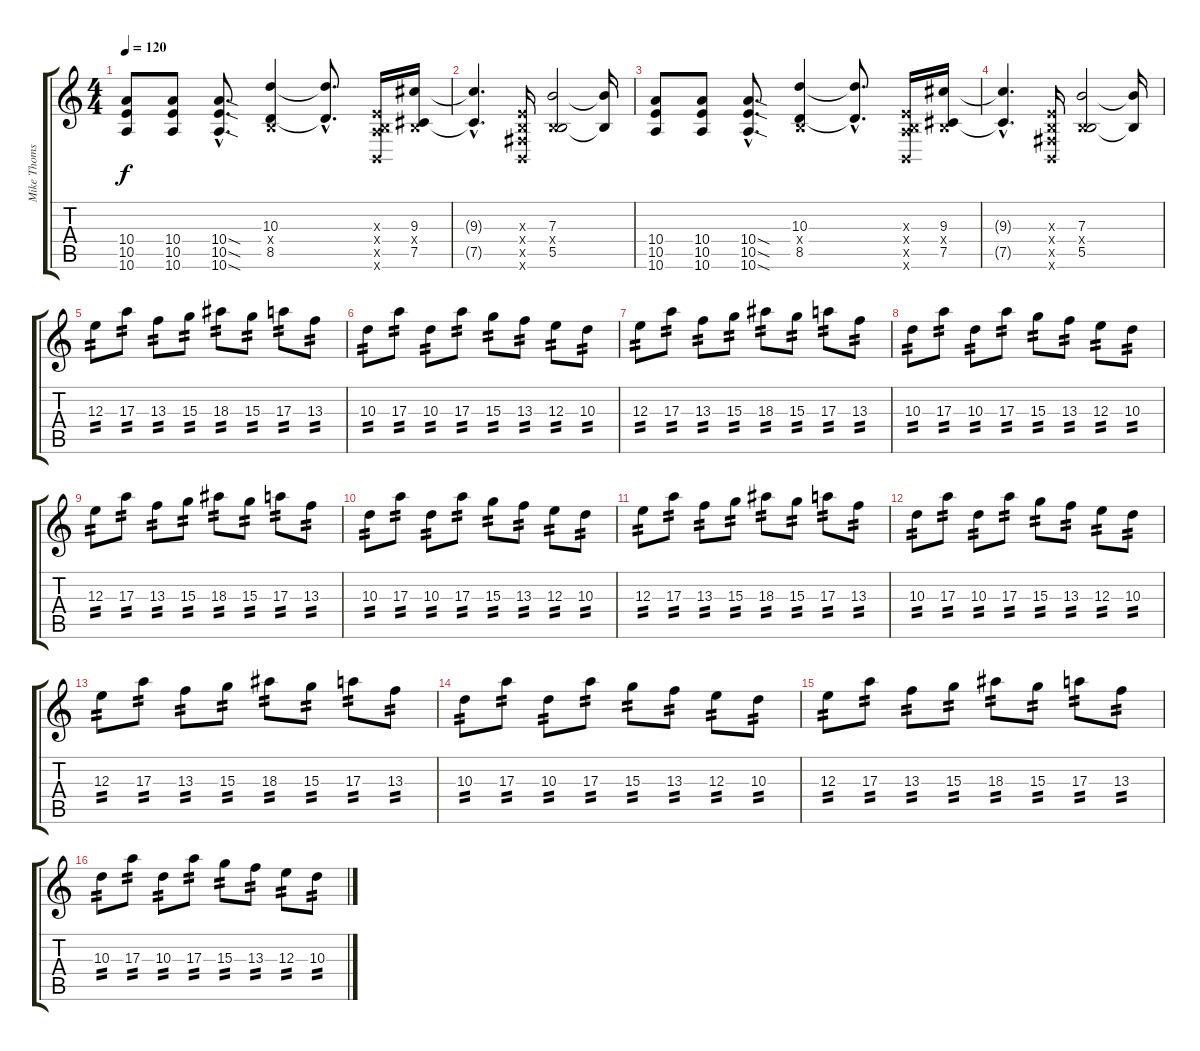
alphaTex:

\track ("Mike Thomson #7" "Mike Thoms") {instrument distortionguitar}
\staff {score tabs}
\tuning (Db4 Ab3 E3 B2 Gb2 B1) {hide}
\ts (4 4)
\tempo 120
\clef g2
\ks c
(10.4 10.5 10.6).8{dy f} (10.4 10.5 10.6).8 (10.4{sod hac} 10.5{sod hac} 10.6{sod hac}).8{d} (10.3 0.4{x} 8.5).4 (10.3{hac t} 8.5{hac t}).8{d} (0.3{x} 0.4{x} 3.5{x} 0.6{x}).16 (9.3 0.4{x} 7.5).16 |
(9.3{hac t} 7.5{hac t}).4{d} (0.3{x} 0.4{x} 0.5{x} 0.6{x}).16 (7.3 0.4{x} 5.5).2 (7.3{t} 5.5{t}).16 |
(10.4 10.5 10.6).8 (10.4 10.5 10.6).8 (10.4{sod hac} 10.5{sod hac} 10.6{sod hac}).8{d} (10.3 0.4{x} 8.5).4 (10.3{hac t} 8.5{hac t}).8{d} (0.3{x} 0.4{x} 3.5{x} 0.6{x}).16 (9.3 0.4{x} 7.5).16 |
(9.3{hac t} 7.5{hac t}).4{d} (0.3{x} 0.4{x} 0.5{x} 0.6{x}).16 (7.3 0.4{x} 5.5).2 (7.3{t} 5.5{t}).16 |
12.3.8{tp 2} 17.3.8{tp 2} 13.3.8{tp 2} 15.3.8{tp 2} 18.3.8{tp 2} 15.3.8{tp 2} 17.3.8{tp 2} 13.3.8{tp 2} |
10.3.8{tp 2} 17.3.8{tp 2} 10.3.8{tp 2} 17.3.8{tp 2} 15.3.8{tp 2} 13.3.8{tp 2} 12.3.8{tp 2} 10.3.8{tp 2} |
12.3.8{tp 2} 17.3.8{tp 2} 13.3.8{tp 2} 15.3.8{tp 2} 18.3.8{tp 2} 15.3.8{tp 2} 17.3.8{tp 2} 13.3.8{tp 2} |
10.3.8{tp 2} 17.3.8{tp 2} 10.3.8{tp 2} 17.3.8{tp 2} 15.3.8{tp 2} 13.3.8{tp 2} 12.3.8{tp 2} 10.3.8{tp 2} |
12.3.8{tp 2} 17.3.8{tp 2} 13.3.8{tp 2} 15.3.8{tp 2} 18.3.8{tp 2} 15.3.8{tp 2} 17.3.8{tp 2} 13.3.8{tp 2} |
10.3.8{tp 2} 17.3.8{tp 2} 10.3.8{tp 2} 17.3.8{tp 2} 15.3.8{tp 2} 13.3.8{tp 2} 12.3.8{tp 2} 10.3.8{tp 2} |
12.3.8{tp 2} 17.3.8{tp 2} 13.3.8{tp 2} 15.3.8{tp 2} 18.3.8{tp 2} 15.3.8{tp 2} 17.3.8{tp 2} 13.3.8{tp 2} |
10.3.8{tp 2} 17.3.8{tp 2} 10.3.8{tp 2} 17.3.8{tp 2} 15.3.8{tp 2} 13.3.8{tp 2} 12.3.8{tp 2} 10.3.8{tp 2} |
12.3.8{tp 2} 17.3.8{tp 2} 13.3.8{tp 2} 15.3.8{tp 2} 18.3.8{tp 2} 15.3.8{tp 2} 17.3.8{tp 2} 13.3.8{tp 2} |
10.3.8{tp 2} 17.3.8{tp 2} 10.3.8{tp 2} 17.3.8{tp 2} 15.3.8{tp 2} 13.3.8{tp 2} 12.3.8{tp 2} 10.3.8{tp 2} |
12.3.8{tp 2} 17.3.8{tp 2} 13.3.8{tp 2} 15.3.8{tp 2} 18.3.8{tp 2} 15.3.8{tp 2} 17.3.8{tp 2} 13.3.8{tp 2} |
10.3.8{tp 2} 17.3.8{tp 2} 10.3.8{tp 2} 17.3.8{tp 2} 15.3.8{tp 2} 13.3.8{tp 2} 12.3.8{tp 2} 10.3.8{tp 2}
